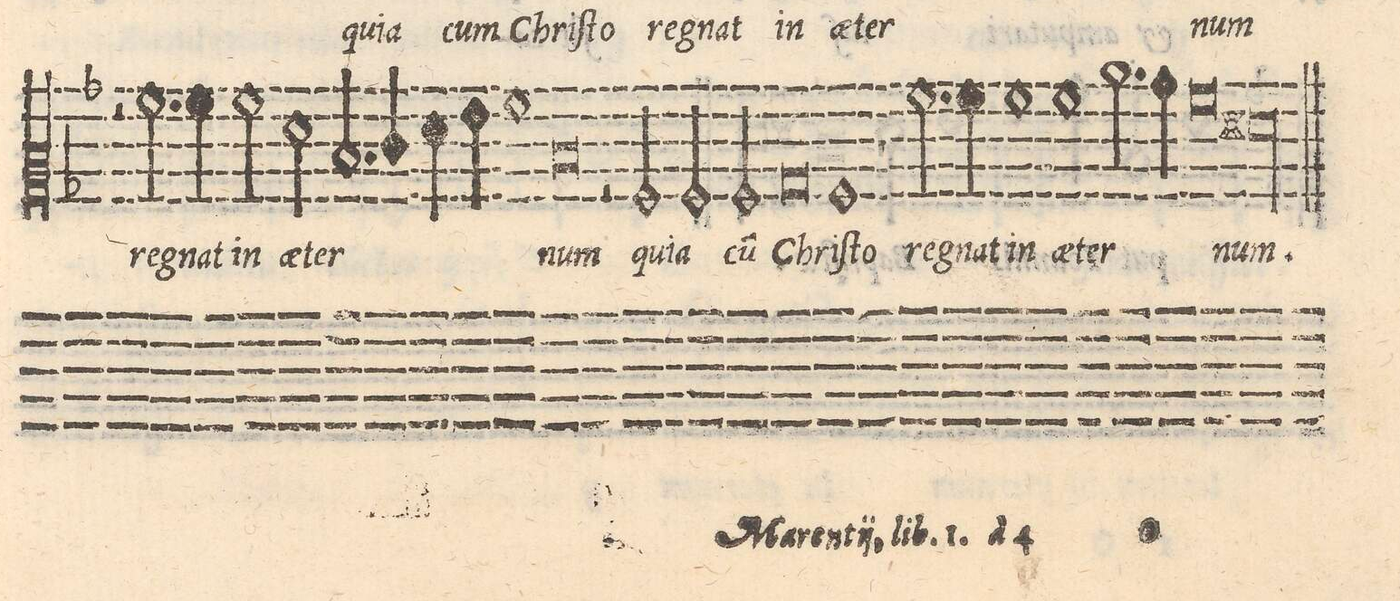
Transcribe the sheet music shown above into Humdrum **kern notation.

**kern	**text
*I"ALTUS	*
*clefC2	*
*k[b-]	*
*met(C|)	*
*M2/2	*
*custos:a	*
=72-	=72-
2r	.
2.a\	re-
=73-	=73-
4a\	-gnat
2a\	in
=74-	=74-
2f\	ae-
2.d/	-ter-
=75-	=75-
4e/	.
4f\	.
4g\	.
=76-	=76-
1a	.
=77-	=77-
0d	num
=78-	=78-
=79-	=79-
2r	.
2A/	qui-
=80-	=80-
2A/	-a
2A/	cu[m]
=81-	=81-
0B-	Chri-
=82-	=82-
=83-	=83-
1A	ſto
=84-	=84-
1r	.
=85-	=85-
2.a\	re-
4a\	-gnat
=86-	=86-
1a	in
=87-	=87-
1a	ae-
=88-	=88-
2.cc\	-ter-
4b-\	.
=89-	=89-
0a	.
=90-	=90-
=91-	=91-
1f#Xl	num.
==	==
*-	*-
